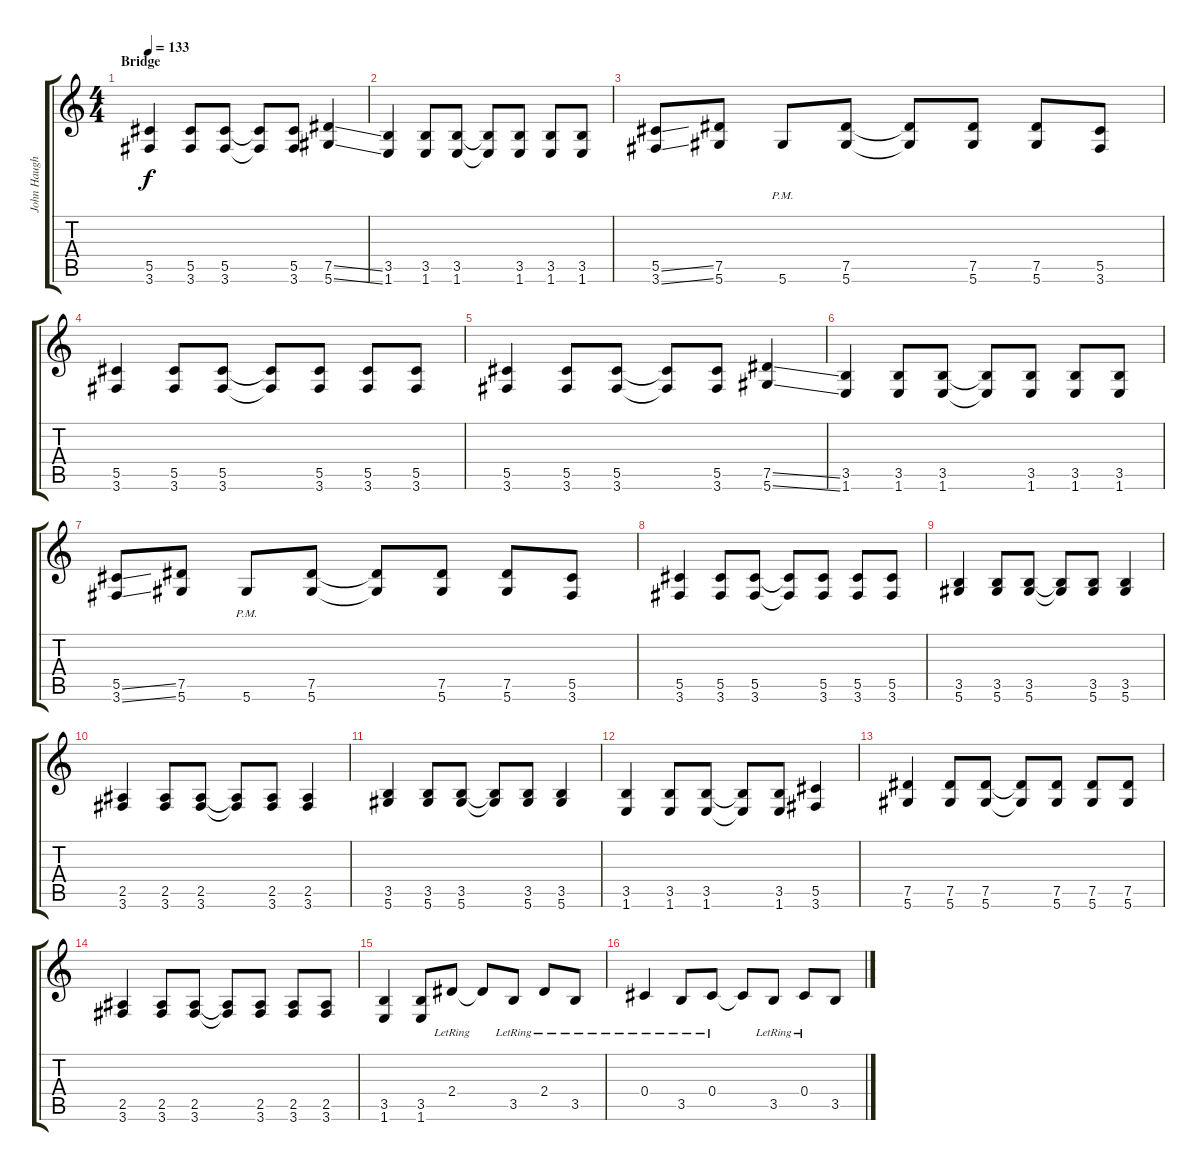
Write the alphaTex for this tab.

\track ("John Haughm" "John Haugh") {instrument overdrivenguitar}
\staff {score tabs}
\tuning (Eb4 Bb3 Gb3 Db3 Ab2 Eb2) {hide}
\ts (4 4)
\section ("" "Bridge")
\tempo 133
\clef g2
\ks c
(5.5 3.6).4{dy f} (5.5 3.6).8 (5.5 3.6).8 (5.5{t} 3.6{t}).8 (5.5 3.6).8 (7.5{ss} 5.6{ss}).4 |
(3.5 1.6).4 (3.5 1.6).8 (3.5 1.6).8 (3.5{t} 1.6{t}).8 (3.5 1.6).8 (3.5 1.6).8 (3.5 1.6).8 |
(5.5{ss} 3.6{ss}).8 (7.5 5.6).8 5.6{pm}.8 (7.5 5.6).8 (7.5{t} 5.6{t}).8 (7.5 5.6).8 (7.5 5.6).8 (5.5 3.6).8 |
(5.5 3.6).4 (5.5 3.6).8 (5.5 3.6).8 (5.5{t} 3.6{t}).8 (5.5 3.6).8 (5.5 3.6).8 (5.5 3.6).8 |
(5.5 3.6).4 (5.5 3.6).8 (5.5 3.6).8 (5.5{t} 3.6{t}).8 (5.5 3.6).8 (7.5{ss} 5.6{ss}).4 |
(3.5 1.6).4 (3.5 1.6).8 (3.5 1.6).8 (3.5{t} 1.6{t}).8 (3.5 1.6).8 (3.5 1.6).8 (3.5 1.6).8 |
(5.5{ss} 3.6{ss}).8 (7.5 5.6).8 5.6{pm}.8 (7.5 5.6).8 (7.5{t} 5.6{t}).8 (7.5 5.6).8 (7.5 5.6).8 (5.5 3.6).8 |
(5.5 3.6).4 (5.5 3.6).8 (5.5 3.6).8 (5.5{t} 3.6{t}).8 (5.5 3.6).8 (5.5 3.6).8 (5.5 3.6).8 |
(3.5 5.6).4 (3.5 5.6).8 (3.5 5.6).8 (3.5{t} 5.6{t}).8 (3.5 5.6).8 (3.5 5.6).4 |
(2.5 3.6).4 (2.5 3.6).8 (2.5 3.6).8 (2.5{t} 3.6{t}).8 (2.5 3.6).8 (2.5 3.6).4 |
(3.5 5.6).4 (3.5 5.6).8 (3.5 5.6).8 (3.5{t} 5.6{t}).8 (3.5 5.6).8 (3.5 5.6).4 |
(3.5 1.6).4 (3.5 1.6).8 (3.5 1.6).8 (3.5{t} 1.6{t}).8 (3.5 1.6).8 (5.5 3.6).4 |
(7.5 5.6).4 (7.5 5.6).8 (7.5 5.6).8 (7.5{t} 5.6{t}).8 (7.5 5.6).8 (7.5 5.6).8 (7.5 5.6).8 |
(2.5 3.6).4 (2.5 3.6).8 (2.5 3.6).8 (2.5{t} 3.6{t}).8 (2.5 3.6).8 (2.5 3.6).8 (2.5 3.6).8 |
(3.5 1.6).4 (3.5 1.6).8 2.4{lr}.8 2.4{t}.8 3.5{lr}.8 2.4{lr}.8 3.5{lr}.8 |
0.4{lr}.4 3.5{lr}.8 0.4{lr}.8 0.4{t}.8 3.5{lr}.8 0.4{lr}.8 3.5.8
